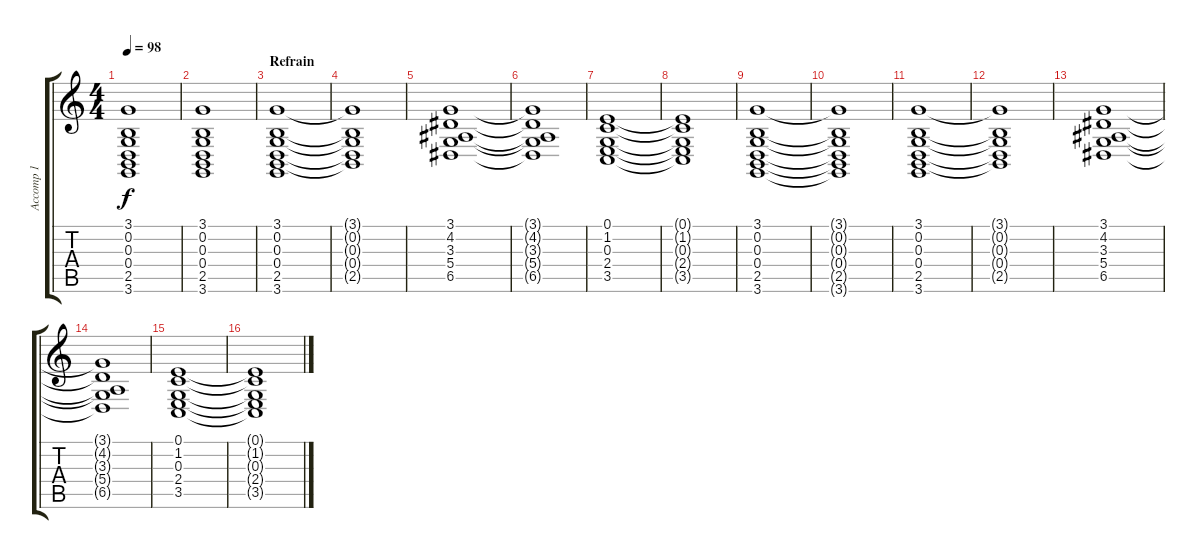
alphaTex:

\track ("Accomp 1" "Accomp 1") {instrument lead2sawtooth}
\staff {score tabs}
\tuning (E4 B3 G3 D3 A2 E2) {hide}
\ts (4 4)
\tempo 98
\clef g2
\ks c
(3.1 0.2 0.3 0.4 2.5 3.6).1{dy f} |
(3.1 0.2 0.3 0.4 2.5 3.6).1 |
\section ("" "Refrain")
(3.1 0.2 0.3 0.4 2.5 3.6).1 |
(3.1{t} 0.2{t} 0.3{t} 0.4{t} 2.5{t}).1 |
(3.1 4.2 3.3 5.4 6.5).1 |
(3.1{t} 4.2{t} 3.3{t} 5.4{t} 6.5{t}).1 |
(0.1 1.2 0.3 2.4 3.5).1 |
(0.1{t} 1.2{t} 0.3{t} 2.4{t} 3.5{t}).1 |
(3.1 0.2 0.3 0.4 2.5 3.6).1 |
(3.1{t} 0.2{t} 0.3{t} 0.4{t} 2.5{t} 3.6{t}).1 |
(3.1 0.2 0.3 0.4 2.5 3.6).1 |
(3.1{t} 0.2{t} 0.3{t} 0.4{t} 2.5{t}).1 |
(3.1 4.2 3.3 5.4 6.5).1 |
(3.1{t} 4.2{t} 3.3{t} 5.4{t} 6.5{t}).1 |
(0.1 1.2 0.3 2.4 3.5).1 |
(0.1{t} 1.2{t} 0.3{t} 2.4{t} 3.5{t}).1
